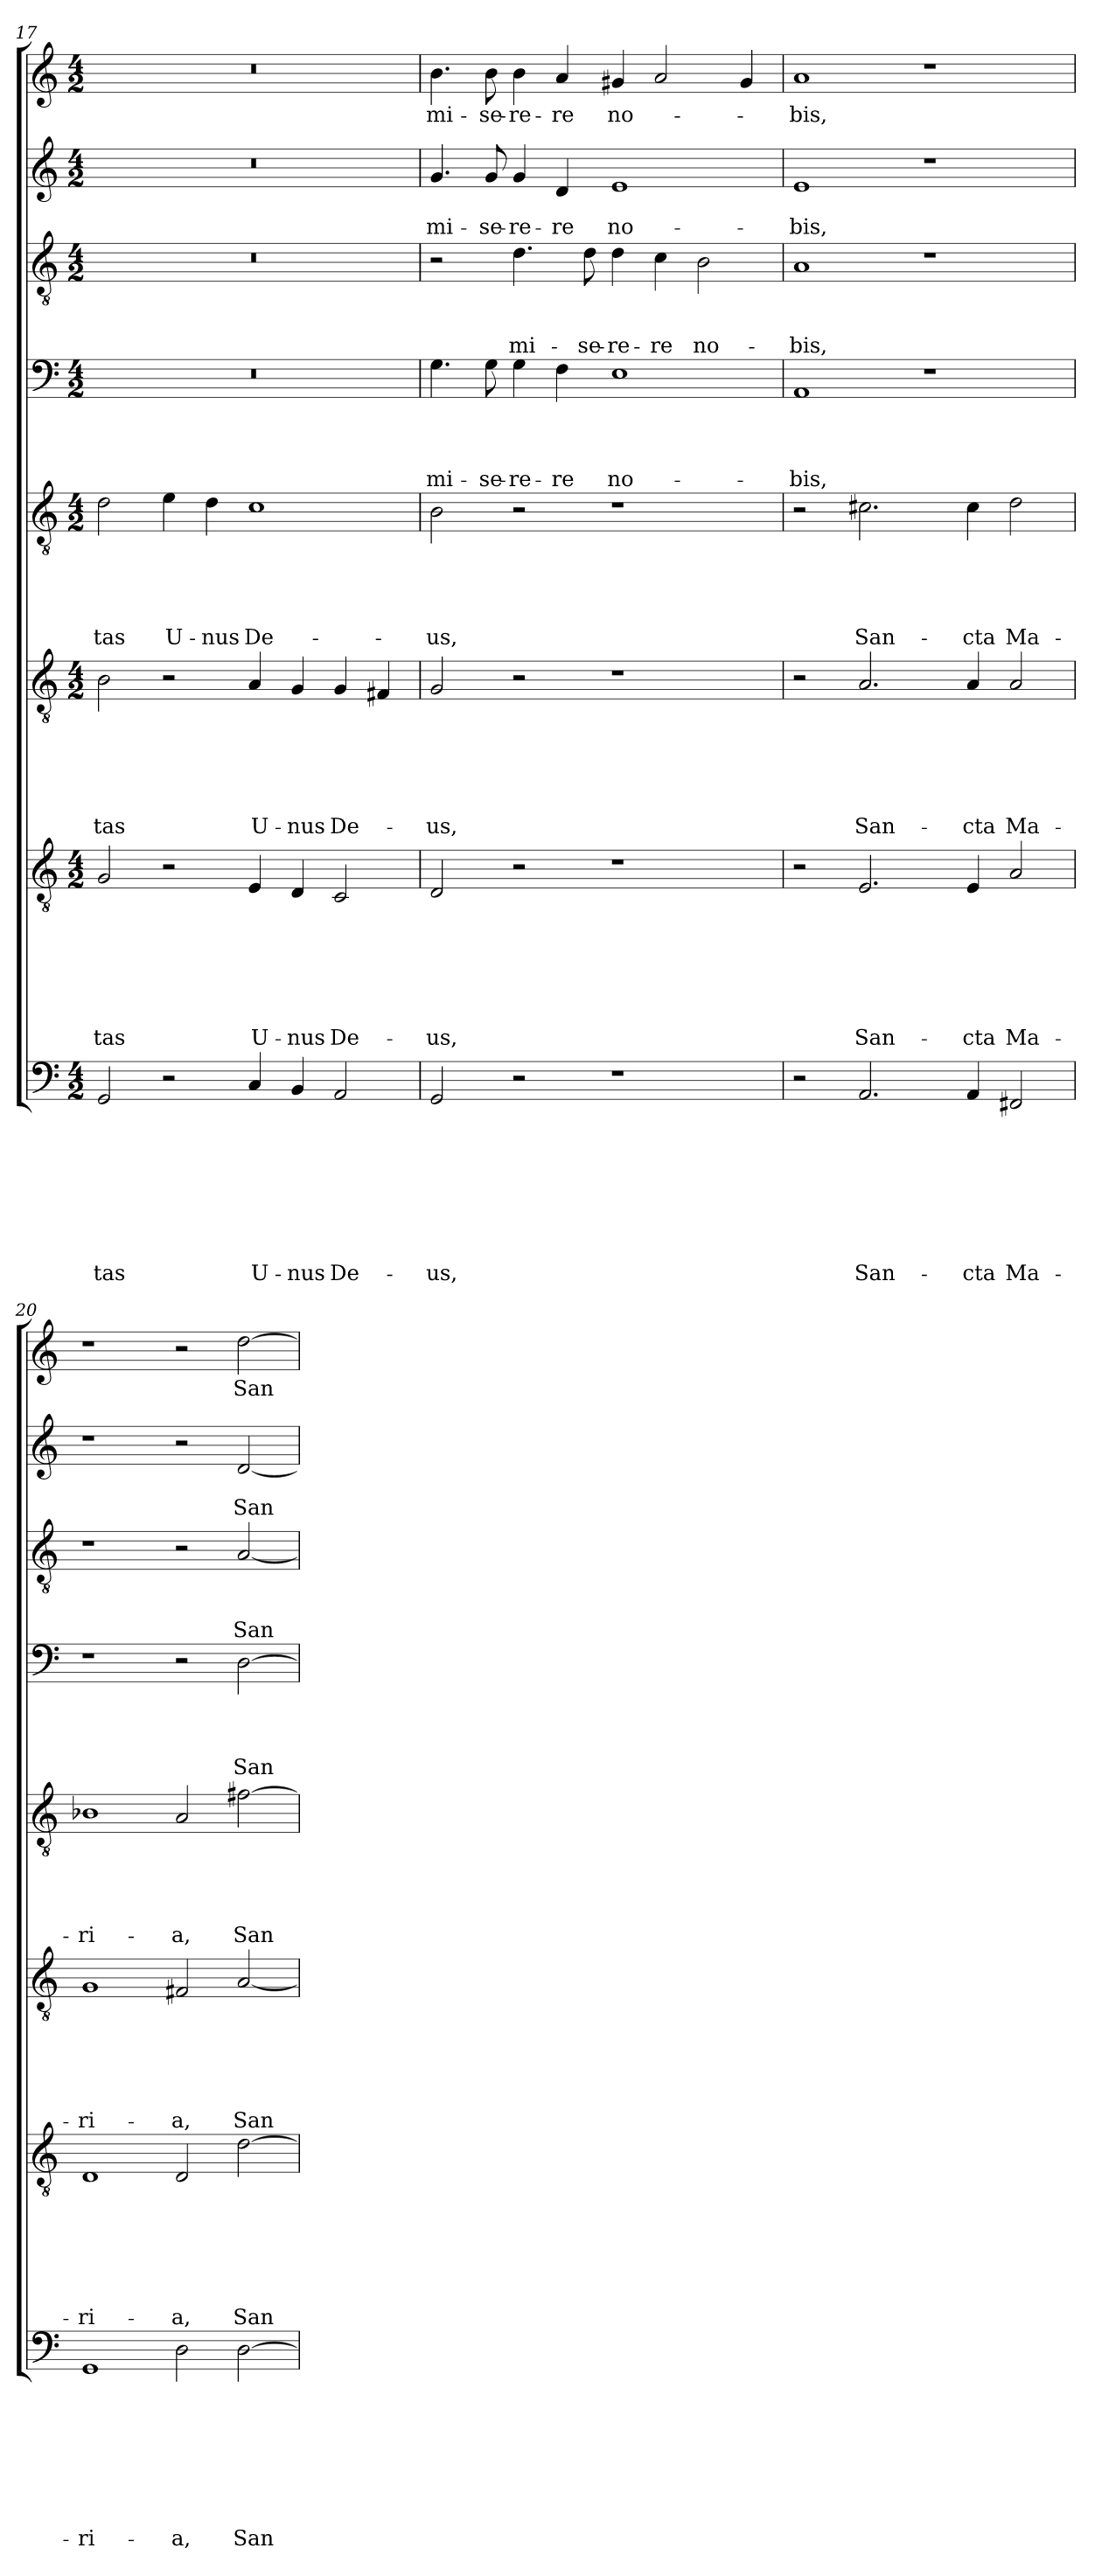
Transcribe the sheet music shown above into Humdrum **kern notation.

**kern	**text	**text	**text	**text	**text	**text	**text	**text	**kern	**text	**text	**text	**text	**text	**text	**text	**kern	**text	**text	**text	**text	**text	**text	**kern	**text	**text	**text	**text	**text	**kern	**text	**text	**text	**text	**kern	**text	**text	**text	**kern	**text	**text	**kern	**text
*part8	*part8	*part8	*part8	*part8	*part8	*part8	*part8	*part8	*part7	*part7	*part7	*part7	*part7	*part7	*part7	*part7	*part6	*part6	*part6	*part6	*part6	*part6	*part6	*part5	*part5	*part5	*part5	*part5	*part5	*part4	*part4	*part4	*part4	*part4	*part3	*part3	*part3	*part3	*part2	*part2	*part2	*part1	*part1
*staff8	*staff8	*staff8	*staff8	*staff8	*staff8	*staff8	*staff8	*staff8	*staff7	*staff7	*staff7	*staff7	*staff7	*staff7	*staff7	*staff7	*staff6	*staff6	*staff6	*staff6	*staff6	*staff6	*staff6	*staff5	*staff5	*staff5	*staff5	*staff5	*staff5	*staff4	*staff4	*staff4	*staff4	*staff4	*staff3	*staff3	*staff3	*staff3	*staff2	*staff2	*staff2	*staff1	*staff1
*clefF4	*	*	*	*	*	*	*	*	*clefGv2	*	*	*	*	*	*	*	*clefGv2	*	*	*	*	*	*	*clefGv2	*	*	*	*	*	*clefF4	*	*	*	*	*clefGv2	*	*	*	*clefG2	*	*	*clefG2	*
*k[]	*	*	*	*	*	*	*	*	*k[]	*	*	*	*	*	*	*	*k[]	*	*	*	*	*	*	*k[]	*	*	*	*	*	*k[]	*	*	*	*	*k[]	*	*	*	*k[]	*	*	*k[]	*
*a:	*	*	*	*	*	*	*	*	*a:	*	*	*	*	*	*	*	*a:	*	*	*	*	*	*	*a:	*	*	*	*	*	*a:	*	*	*	*	*a:	*	*	*	*a:	*	*	*a:	*
*M4/2	*	*	*	*	*	*	*	*	*M4/2	*	*	*	*	*	*	*	*M4/2	*	*	*	*	*	*	*M4/2	*	*	*	*	*	*M4/2	*	*	*	*	*M4/2	*	*	*	*M4/2	*	*	*M4/2	*
=17	=17	=17	=17	=17	=17	=17	=17	=17	=17	=17	=17	=17	=17	=17	=17	=17	=17	=17	=17	=17	=17	=17	=17	=17	=17	=17	=17	=17	=17	=17	=17	=17	=17	=17	=17	=17	=17	=17	=17	=17	=17	=17	=17
!	!	!	!	!	!	!	!	!LO:LY:b	!	!	!	!	!	!	!	!LO:LY:b	!	!	!	!	!	!	!LO:LY:b	!	!	!	!	!	!LO:LY:b	!	!	!	!	!	!	!	!	!	!	!	!	!	!
2GG/	.	.	.	.	.	.	.	-tas	2G/	.	.	.	.	.	.	-tas	2B\	.	.	.	.	.	-tas	2d\	.	.	.	.	-tas	0r	.	.	.	.	0r	.	.	.	0r	.	.	0r	.
!	!	!	!	!	!	!	!	!	!	!	!	!	!	!	!	!	!	!	!	!	!	!	!	!	!	!	!	!	!LO:LY:b	!	!	!	!	!	!	!	!	!	!	!	!	!	!
2r	.	.	.	.	.	.	.	.	2r	.	.	.	.	.	.	.	2r	.	.	.	.	.	.	4e\	.	.	.	.	U-	.	.	.	.	.	.	.	.	.	.	.	.	.	.
!	!	!	!	!	!	!	!	!	!	!	!	!	!	!	!	!	!	!	!	!	!	!	!	!	!	!	!	!	!LO:LY:b	!	!	!	!	!	!	!	!	!	!	!	!	!	!
.	.	.	.	.	.	.	.	.	.	.	.	.	.	.	.	.	.	.	.	.	.	.	.	4d\	.	.	.	.	-nus	.	.	.	.	.	.	.	.	.	.	.	.	.	.
!	!	!	!	!	!	!	!	!LO:LY:b	!	!	!	!	!	!	!	!LO:LY:b	!	!	!	!	!	!	!LO:LY:b	!	!	!	!	!	!LO:LY:b	!	!	!	!	!	!	!	!	!	!	!	!	!	!
4C/	.	.	.	.	.	.	.	U-	4E/	.	.	.	.	.	.	U-	4A/	.	.	.	.	.	U-	1c	.	.	.	.	De-	.	.	.	.	.	.	.	.	.	.	.	.	.	.
!	!	!	!	!	!	!	!	!LO:LY:b	!	!	!	!	!	!	!	!LO:LY:b	!	!	!	!	!	!	!LO:LY:b	!	!	!	!	!	!	!	!	!	!	!	!	!	!	!	!	!	!	!	!
4BB/	.	.	.	.	.	.	.	-nus	4D/	.	.	.	.	.	.	-nus	4G/	.	.	.	.	.	-nus	.	.	.	.	.	.	.	.	.	.	.	.	.	.	.	.	.	.	.	.
!	!	!	!	!	!	!	!	!LO:LY:b	!	!	!	!	!	!	!	!LO:LY:b	!	!	!	!	!	!	!LO:LY:b	!	!	!	!	!	!	!	!	!	!	!	!	!	!	!	!	!	!	!	!
2AA/	.	.	.	.	.	.	.	De-	2C/	.	.	.	.	.	.	De-	4G/	.	.	.	.	.	De-	.	.	.	.	.	.	.	.	.	.	.	.	.	.	.	.	.	.	.	.
.	.	.	.	.	.	.	.	.	.	.	.	.	.	.	.	.	4F#X/	.	.	.	.	.	.	.	.	.	.	.	.	.	.	.	.	.	.	.	.	.	.	.	.	.	.
=18	=18	=18	=18	=18	=18	=18	=18	=18	=18	=18	=18	=18	=18	=18	=18	=18	=18	=18	=18	=18	=18	=18	=18	=18	=18	=18	=18	=18	=18	=18	=18	=18	=18	=18	=18	=18	=18	=18	=18	=18	=18	=18	=18
!	!	!	!	!	!	!	!	!LO:LY:b	!	!	!	!	!	!	!	!LO:LY:b	!	!	!	!	!	!	!LO:LY:b	!	!	!	!	!	!LO:LY:b	!	!	!	!	!LO:LY:b	!	!	!	!	!	!	!LO:LY:b	!	!LO:LY:b
2GG/	.	.	.	.	.	.	.	-us,	2D/	.	.	.	.	.	.	-us,	2G/	.	.	.	.	.	-us,	2B\	.	.	.	.	-us,	4.G\	.	.	.	mi-	2r	.	.	.	4.g/	.	mi-	4.b\	mi-
!	!	!	!	!	!	!	!	!	!	!	!	!	!	!	!	!	!	!	!	!	!	!	!	!	!	!	!	!	!	!	!	!	!	!LO:LY:b	!	!	!	!	!	!	!LO:LY:b	!	!LO:LY:b
.	.	.	.	.	.	.	.	.	.	.	.	.	.	.	.	.	.	.	.	.	.	.	.	.	.	.	.	.	.	8G\	.	.	.	-se-	.	.	.	.	8g/	.	-se-	8b\	-se-
!	!	!	!	!	!	!	!	!	!	!	!	!	!	!	!	!	!	!	!	!	!	!	!	!	!	!	!	!	!	!	!	!	!	!LO:LY:b	!	!	!	!LO:LY:b	!	!	!LO:LY:b	!	!LO:LY:b
2r	.	.	.	.	.	.	.	.	2r	.	.	.	.	.	.	.	2r	.	.	.	.	.	.	2r	.	.	.	.	.	4G\	.	.	.	-re-	4.d\	.	.	mi-	4g/	.	-re-	4b\	-re-
!	!	!	!	!	!	!	!	!	!	!	!	!	!	!	!	!	!	!	!	!	!	!	!	!	!	!	!	!	!	!	!	!	!	!LO:LY:b	!	!	!	!	!	!	!LO:LY:b	!	!LO:LY:b
.	.	.	.	.	.	.	.	.	.	.	.	.	.	.	.	.	.	.	.	.	.	.	.	.	.	.	.	.	.	4F\	.	.	.	-re	.	.	.	.	4d/	.	-re	4a/	-re
!	!	!	!	!	!	!	!	!	!	!	!	!	!	!	!	!	!	!	!	!	!	!	!	!	!	!	!	!	!	!	!	!	!	!	!	!	!	!LO:LY:b	!	!	!	!	!
.	.	.	.	.	.	.	.	.	.	.	.	.	.	.	.	.	.	.	.	.	.	.	.	.	.	.	.	.	.	.	.	.	.	.	8d\	.	.	-se-	.	.	.	.	.
!	!	!	!	!	!	!	!	!	!	!	!	!	!	!	!	!	!	!	!	!	!	!	!	!	!	!	!	!	!	!	!	!	!	!LO:LY:b	!	!	!	!LO:LY:b	!	!	!LO:LY:b	!	!LO:LY:b
1r	.	.	.	.	.	.	.	.	1r	.	.	.	.	.	.	.	1r	.	.	.	.	.	.	1r	.	.	.	.	.	1E	.	.	.	no-	4d\	.	.	-re-	1e	.	no-	4g#X/	no-
!	!	!	!	!	!	!	!	!	!	!	!	!	!	!	!	!	!	!	!	!	!	!	!	!	!	!	!	!	!	!	!	!	!	!	!	!	!	!LO:LY:b	!	!	!	!	!
.	.	.	.	.	.	.	.	.	.	.	.	.	.	.	.	.	.	.	.	.	.	.	.	.	.	.	.	.	.	.	.	.	.	.	4c\	.	.	-re	.	.	.	2a/	.
!	!	!	!	!	!	!	!	!	!	!	!	!	!	!	!	!	!	!	!	!	!	!	!	!	!	!	!	!	!	!	!	!	!	!	!	!	!	!LO:LY:b	!	!	!	!	!
.	.	.	.	.	.	.	.	.	.	.	.	.	.	.	.	.	.	.	.	.	.	.	.	.	.	.	.	.	.	.	.	.	.	.	2B\	.	.	no-	.	.	.	.	.
.	.	.	.	.	.	.	.	.	.	.	.	.	.	.	.	.	.	.	.	.	.	.	.	.	.	.	.	.	.	.	.	.	.	.	.	.	.	.	.	.	.	4g#/	.
=19	=19	=19	=19	=19	=19	=19	=19	=19	=19	=19	=19	=19	=19	=19	=19	=19	=19	=19	=19	=19	=19	=19	=19	=19	=19	=19	=19	=19	=19	=19	=19	=19	=19	=19	=19	=19	=19	=19	=19	=19	=19	=19	=19
!	!	!	!	!	!	!	!	!	!	!	!	!	!	!	!	!	!	!	!	!	!	!	!	!	!	!	!	!	!	!	!	!	!	!LO:LY:b	!	!	!	!LO:LY:b	!	!	!LO:LY:b	!	!LO:LY:b
2r	.	.	.	.	.	.	.	.	2r	.	.	.	.	.	.	.	2r	.	.	.	.	.	.	2r	.	.	.	.	.	1AA	.	.	.	-bis,	1A	.	.	-bis,	1e	.	-bis,	1a	-bis,
!	!	!	!	!	!	!	!	!LO:LY:b	!	!	!	!	!	!	!	!LO:LY:b	!	!	!	!	!	!	!LO:LY:b	!	!	!	!	!	!LO:LY:b	!	!	!	!	!	!	!	!	!	!	!	!	!	!
2.AA/	.	.	.	.	.	.	.	San-	2.E/	.	.	.	.	.	.	San-	2.A/	.	.	.	.	.	San-	2.c#X\	.	.	.	.	San-	.	.	.	.	.	.	.	.	.	.	.	.	.	.
.	.	.	.	.	.	.	.	.	.	.	.	.	.	.	.	.	.	.	.	.	.	.	.	.	.	.	.	.	.	1r	.	.	.	.	1r	.	.	.	1r	.	.	1r	.
!	!	!	!	!	!	!	!	!LO:LY:b	!	!	!	!	!	!	!	!LO:LY:b	!	!	!	!	!	!	!LO:LY:b	!	!	!	!	!	!LO:LY:b	!	!	!	!	!	!	!	!	!	!	!	!	!	!
4AA/	.	.	.	.	.	.	.	-cta	4E/	.	.	.	.	.	.	-cta	4A/	.	.	.	.	.	-cta	4c#\	.	.	.	.	-cta	.	.	.	.	.	.	.	.	.	.	.	.	.	.
!	!	!	!	!	!	!	!	!LO:LY:b	!	!	!	!	!	!	!	!LO:LY:b	!	!	!	!	!	!	!LO:LY:b	!	!	!	!	!	!LO:LY:b	!	!	!	!	!	!	!	!	!	!	!	!	!	!
2FF#X/	.	.	.	.	.	.	.	Ma-	2A/	.	.	.	.	.	.	Ma-	2A/	.	.	.	.	.	Ma-	2d\	.	.	.	.	Ma-	.	.	.	.	.	.	.	.	.	.	.	.	.	.
=20	=20	=20	=20	=20	=20	=20	=20	=20	=20	=20	=20	=20	=20	=20	=20	=20	=20	=20	=20	=20	=20	=20	=20	=20	=20	=20	=20	=20	=20	=20	=20	=20	=20	=20	=20	=20	=20	=20	=20	=20	=20	=20	=20
!	!	!	!	!	!	!	!	!LO:LY:b	!	!	!	!	!	!	!	!LO:LY:b	!	!	!	!	!	!	!LO:LY:b	!	!	!	!	!	!LO:LY:b	!	!	!	!	!	!	!	!	!	!	!	!	!	!
1GG	.	.	.	.	.	.	.	-ri-	1D	.	.	.	.	.	.	-ri-	1G	.	.	.	.	.	-ri-	1B-X	.	.	.	.	-ri-	1r	.	.	.	.	1r	.	.	.	1r	.	.	1r	.
!	!	!	!	!	!	!	!	!LO:LY:b	!	!	!	!	!	!	!	!LO:LY:b	!	!	!	!	!	!	!LO:LY:b	!	!	!	!	!	!LO:LY:b	!	!	!	!	!	!	!	!	!	!	!	!	!	!
2D\	.	.	.	.	.	.	.	-a,	2D/	.	.	.	.	.	.	-a,	2F#X/	.	.	.	.	.	-a,	2A/	.	.	.	.	-a,	2r	.	.	.	.	2r	.	.	.	2r	.	.	2r	.
!	!	!	!	!	!	!	!	!LO:LY:b	!	!	!	!	!	!	!	!LO:LY:b	!	!	!	!	!	!	!LO:LY:b	!	!	!	!	!	!LO:LY:b	!	!	!	!	!LO:LY:b	!	!	!	!LO:LY:b	!	!	!LO:LY:b	!	!LO:LY:b
[2D\	.	.	.	.	.	.	.	San-	[2d\	.	.	.	.	.	.	San-	[2A/	.	.	.	.	.	San-	[2f#X\	.	.	.	.	San-	[2D\	.	.	.	San-	[2A/	.	.	San-	[2d/	.	San-	[2dd\	San-
=	=	=	=	=	=	=	=	=	=	=	=	=	=	=	=	=	=	=	=	=	=	=	=	=	=	=	=	=	=	=	=	=	=	=	=	=	=	=	=	=	=	=	=
*-	*-	*-	*-	*-	*-	*-	*-	*-	*-	*-	*-	*-	*-	*-	*-	*-	*-	*-	*-	*-	*-	*-	*-	*-	*-	*-	*-	*-	*-	*-	*-	*-	*-	*-	*-	*-	*-	*-	*-	*-	*-	*-	*-
